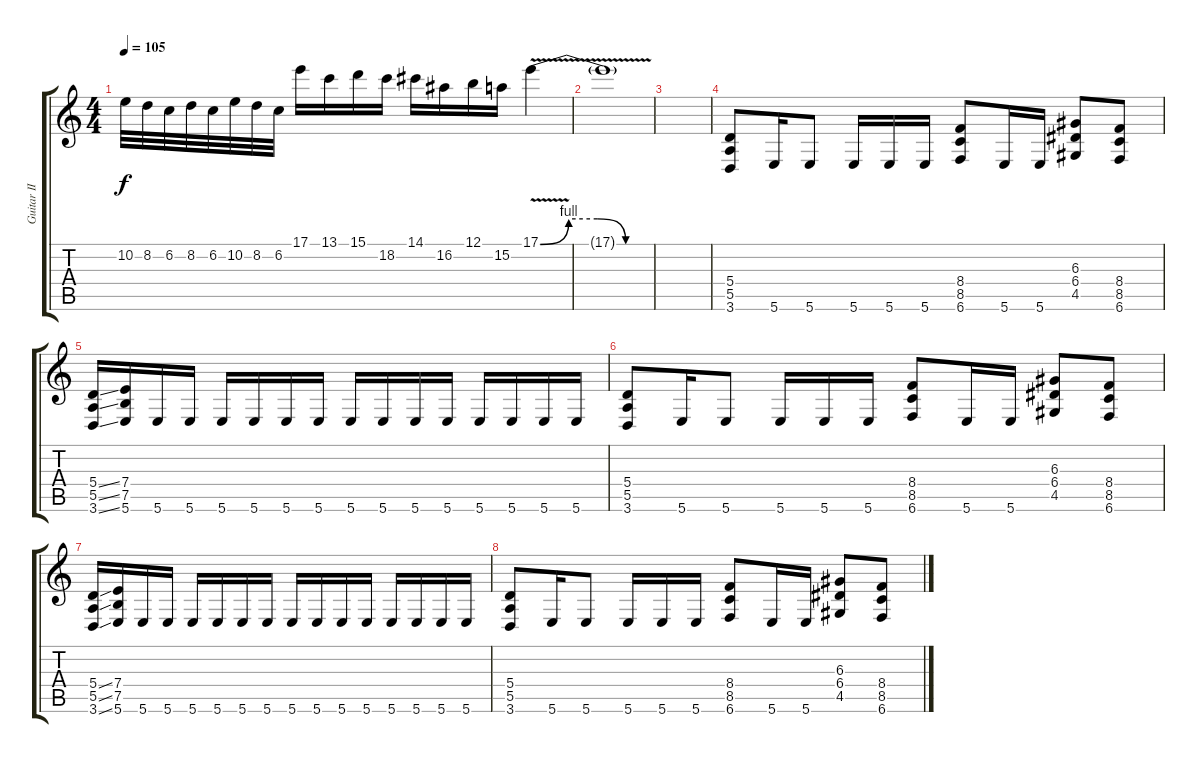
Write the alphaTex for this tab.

\track ("Guitar II" "Guitar II") {instrument distortionguitar}
\staff {score tabs}
\tuning (B3 Gb3 D3 A2 E2 B1) {hide}
\ts (4 4)
\tempo 105
\clef g2
\ks c
10.2.32{dy f} 8.2.32 6.2.32 8.2.32 6.2.32 10.2.32 8.2.32 6.2.32 17.1.16 13.1.16 15.1.16 18.2.16 14.1.16 16.2.16 12.1.16 15.2.16 17.1{be (custom 0 0 15 4 30 4 45 0 60 0) v}.4 |
17.1{t}.1 |
|
(5.4 5.5 3.6).8 5.6.16 5.6.8 5.6.16 5.6.16 5.6.16 (8.4 8.5 6.6).8 5.6.16 5.6.16 (6.3 6.4 4.5).8 (8.4 8.5 6.6).8 |
(5.4{ss} 5.5{ss} 3.6{ss}).16 (7.4 7.5 5.6).16 5.6.16 5.6.16 5.6.16 5.6.16 5.6.16 5.6.16 5.6.16 5.6.16 5.6.16 5.6.16 5.6.16 5.6.16 5.6.16 5.6.16 |
(5.4 5.5 3.6).8 5.6.16 5.6.8 5.6.16 5.6.16 5.6.16 (8.4 8.5 6.6).8 5.6.16 5.6.16 (6.3 6.4 4.5).8 (8.4 8.5 6.6).8 |
(5.4{ss} 5.5{ss} 3.6{ss}).16 (7.4 7.5 5.6).16 5.6.16 5.6.16 5.6.16 5.6.16 5.6.16 5.6.16 5.6.16 5.6.16 5.6.16 5.6.16 5.6.16 5.6.16 5.6.16 5.6.16 |
(5.4 5.5 3.6).8 5.6.16 5.6.8 5.6.16 5.6.16 5.6.16 (8.4 8.5 6.6).8 5.6.16 5.6.16 (6.3 6.4 4.5).8 (8.4 8.5 6.6).8
